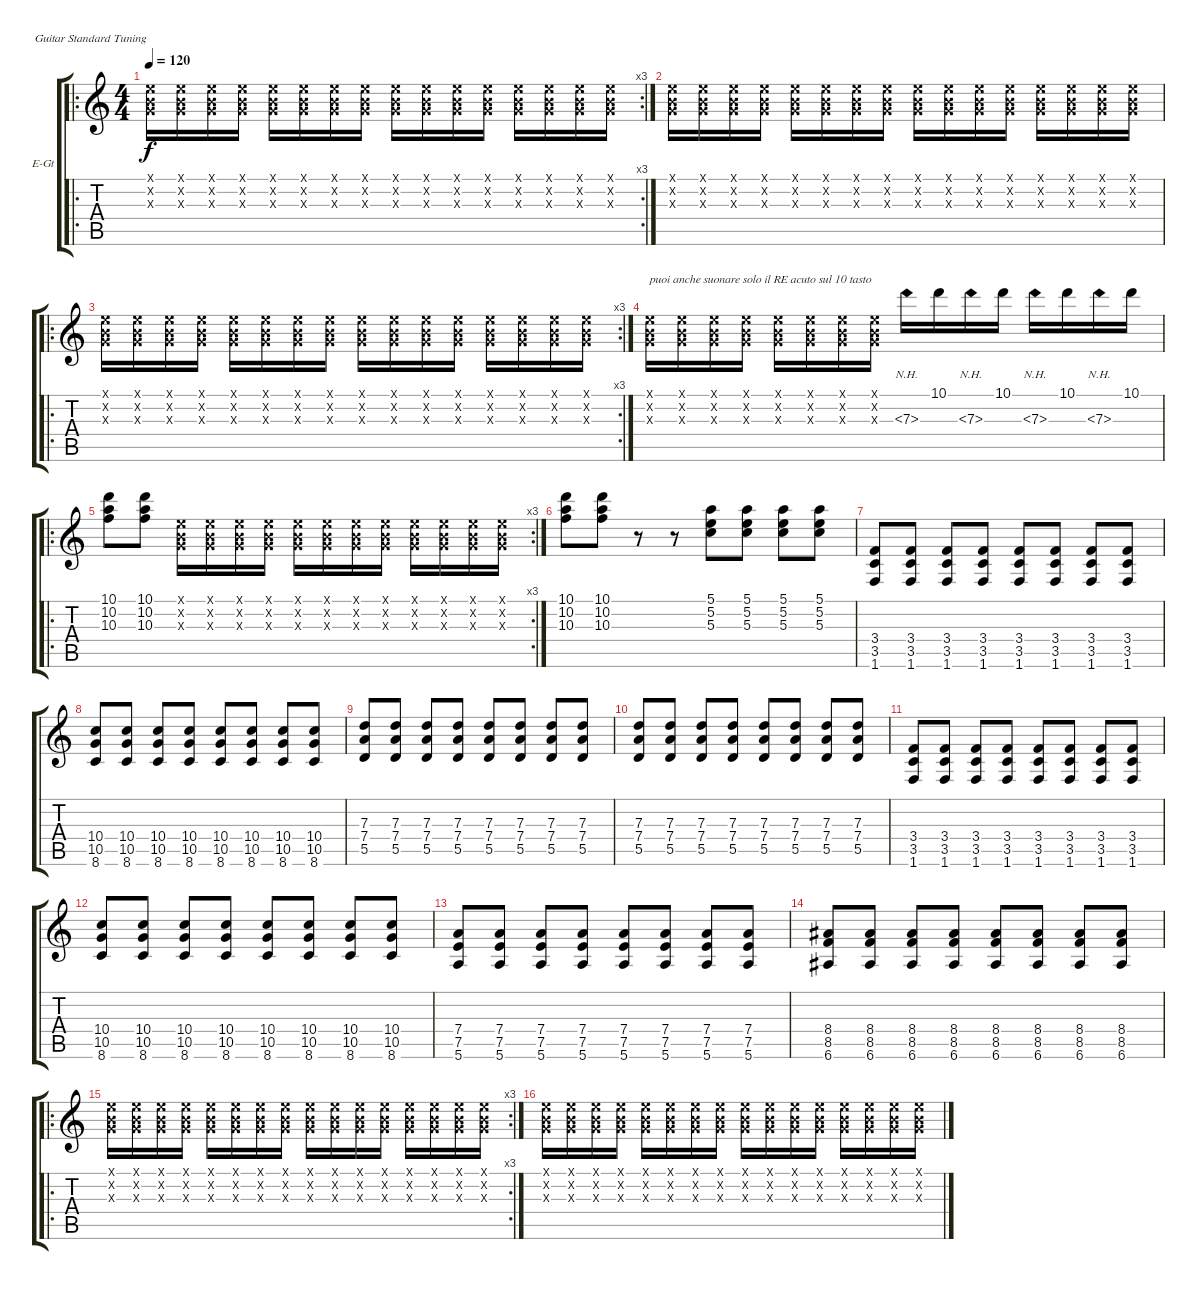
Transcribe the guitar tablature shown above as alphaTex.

\bracketExtendMode groupsimilarinstruments
\firstSystemTrackNameOrientation horizontal
\otherSystemsTrackNameOrientation horizontal
\track ("Track 1" "E-Gt") {instrument electricguitarclean}
\staff {score tabs}
\tuning (E4 B3 G3 D3 A2 E2)
\ro
\rc 3
\ts (4 4)
\tempo 120
\clef g2
\ks c
(0.1{x} 0.2{x} 0.3{x}).16{dy f} (0.1{x} 0.2{x} 0.3{x}).16 (0.1{x} 0.2{x} 0.3{x}).16 (0.1{x} 0.2{x} 0.3{x}).16 (0.1{x} 0.2{x} 0.3{x}).16 (0.1{x} 0.2{x} 0.3{x}).16 (0.1{x} 0.2{x} 0.3{x}).16 (0.1{x} 0.2{x} 0.3{x}).16 (0.1{x} 0.2{x} 0.3{x}).16 (0.1{x} 0.2{x} 0.3{x}).16 (0.1{x} 0.2{x} 0.3{x}).16 (0.1{x} 0.2{x} 0.3{x}).16 (0.1{x} 0.2{x} 0.3{x}).16 (0.1{x} 0.2{x} 0.3{x}).16 (0.1{x} 0.2{x} 0.3{x}).16 (0.1{x} 0.2{x} 0.3{x}).16 |
(0.1{x} 0.2{x} 0.3{x}).16 (0.1{x} 0.2{x} 0.3{x}).16 (0.1{x} 0.2{x} 0.3{x}).16 (0.1{x} 0.2{x} 0.3{x}).16 (0.1{x} 0.2{x} 0.3{x}).16 (0.1{x} 0.2{x} 0.3{x}).16 (0.1{x} 0.2{x} 0.3{x}).16 (0.1{x} 0.2{x} 0.3{x}).16 (0.1{x} 0.2{x} 0.3{x}).16 (0.1{x} 0.2{x} 0.3{x}).16 (0.1{x} 0.2{x} 0.3{x}).16 (0.1{x} 0.2{x} 0.3{x}).16 (0.1{x} 0.2{x} 0.3{x}).16 (0.1{x} 0.2{x} 0.3{x}).16 (0.1{x} 0.2{x} 0.3{x}).16 (0.1{x} 0.2{x} 0.3{x}).16 |
\ro
\rc 3
(0.1{x} 0.2{x} 0.3{x}).16 (0.1{x} 0.2{x} 0.3{x}).16 (0.1{x} 0.2{x} 0.3{x}).16 (0.1{x} 0.2{x} 0.3{x}).16 (0.1{x} 0.2{x} 0.3{x}).16 (0.1{x} 0.2{x} 0.3{x}).16 (0.1{x} 0.2{x} 0.3{x}).16 (0.1{x} 0.2{x} 0.3{x}).16 (0.1{x} 0.2{x} 0.3{x}).16 (0.1{x} 0.2{x} 0.3{x}).16 (0.1{x} 0.2{x} 0.3{x}).16 (0.1{x} 0.2{x} 0.3{x}).16 (0.1{x} 0.2{x} 0.3{x}).16 (0.1{x} 0.2{x} 0.3{x}).16 (0.1{x} 0.2{x} 0.3{x}).16 (0.1{x} 0.2{x} 0.3{x}).16 |
(0.1{x} 0.2{x} 0.3{x}).16{txt "puoi anche suonare solo il RE acuto sul 10 tasto "} (0.1{x} 0.2{x} 0.3{x}).16 (0.1{x} 0.2{x} 0.3{x}).16 (0.1{x} 0.2{x} 0.3{x}).16 (0.1{x} 0.2{x} 0.3{x}).16 (0.1{x} 0.2{x} 0.3{x}).16 (0.1{x} 0.2{x} 0.3{x}).16 (0.1{x} 0.2{x} 0.3{x}).16 7.3{nh}.16 10.1.16 7.3{nh}.16 10.1.16 7.3{nh}.16 10.1.16 7.3{nh}.16 10.1.16 |
\ro
\rc 3
(10.1 10.2 10.3).8 (10.1 10.2 10.3).8 (0.1{x} 0.2{x} 0.3{x}).16 (0.1{x} 0.2{x} 0.3{x}).16 (0.1{x} 0.2{x} 0.3{x}).16 (0.1{x} 0.2{x} 0.3{x}).16 (0.1{x} 0.2{x} 0.3{x}).16 (0.1{x} 0.2{x} 0.3{x}).16 (0.1{x} 0.2{x} 0.3{x}).16 (0.1{x} 0.2{x} 0.3{x}).16 (0.1{x} 0.2{x} 0.3{x}).16 (0.1{x} 0.2{x} 0.3{x}).16 (0.1{x} 0.2{x} 0.3{x}).16 (0.1{x} 0.2{x} 0.3{x}).16 |
(10.1 10.2 10.3).8 (10.1 10.2 10.3).8 r.8 r.8 (5.1 5.2 5.3).8 (5.1 5.2 5.3).8 (5.1 5.2 5.3).8 (5.1 5.2 5.3).8 |
(3.4 3.5 1.6).8 (3.4 3.5 1.6).8 (3.4 3.5 1.6).8 (3.4 3.5 1.6).8 (3.4 3.5 1.6).8 (3.4 3.5 1.6).8 (3.4 3.5 1.6).8 (3.4 3.5 1.6).8 |
(10.4 10.5 8.6).8 (10.4 10.5 8.6).8 (10.4 10.5 8.6).8 (10.4 10.5 8.6).8 (10.4 10.5 8.6).8 (10.4 10.5 8.6).8 (10.4 10.5 8.6).8 (10.4 10.5 8.6).8 |
(7.3 7.4 5.5).8 (7.3 7.4 5.5).8 (7.3 7.4 5.5).8 (7.3 7.4 5.5).8 (7.3 7.4 5.5).8 (7.3 7.4 5.5).8 (7.3 7.4 5.5).8 (7.3 7.4 5.5).8 |
(7.3 7.4 5.5).8 (7.3 7.4 5.5).8 (7.3 7.4 5.5).8 (7.3 7.4 5.5).8 (7.3 7.4 5.5).8 (7.3 7.4 5.5).8 (7.3 7.4 5.5).8 (7.3 7.4 5.5).8 |
(3.4 3.5 1.6).8 (3.4 3.5 1.6).8 (3.4 3.5 1.6).8 (3.4 3.5 1.6).8 (3.4 3.5 1.6).8 (3.4 3.5 1.6).8 (3.4 3.5 1.6).8 (3.4 3.5 1.6).8 |
(10.4 10.5 8.6).8 (10.4 10.5 8.6).8 (10.4 10.5 8.6).8 (10.4 10.5 8.6).8 (10.4 10.5 8.6).8 (10.4 10.5 8.6).8 (10.4 10.5 8.6).8 (10.4 10.5 8.6).8 |
(7.4 7.5 5.6).8 (7.4 7.5 5.6).8 (7.4 7.5 5.6).8 (7.4 7.5 5.6).8 (7.4 7.5 5.6).8 (7.4 7.5 5.6).8 (7.4 7.5 5.6).8 (7.4 7.5 5.6).8 |
(8.4 8.5 6.6).8 (8.4 8.5 6.6).8 (8.4 8.5 6.6).8 (8.4 8.5 6.6).8 (8.4 8.5 6.6).8 (8.4 8.5 6.6).8 (8.4 8.5 6.6).8 (8.4 8.5 6.6).8 |
\ro
\rc 3
(0.1{x} 0.2{x} 0.3{x}).16 (0.1{x} 0.2{x} 0.3{x}).16 (0.1{x} 0.2{x} 0.3{x}).16 (0.1{x} 0.2{x} 0.3{x}).16 (0.1{x} 0.2{x} 0.3{x}).16 (0.1{x} 0.2{x} 0.3{x}).16 (0.1{x} 0.2{x} 0.3{x}).16 (0.1{x} 0.2{x} 0.3{x}).16 (0.1{x} 0.2{x} 0.3{x}).16 (0.1{x} 0.2{x} 0.3{x}).16 (0.1{x} 0.2{x} 0.3{x}).16 (0.1{x} 0.2{x} 0.3{x}).16 (0.1{x} 0.2{x} 0.3{x}).16 (0.1{x} 0.2{x} 0.3{x}).16 (0.1{x} 0.2{x} 0.3{x}).16 (0.1{x} 0.2{x} 0.3{x}).16 |
(0.1{x} 0.2{x} 0.3{x}).16 (0.1{x} 0.2{x} 0.3{x}).16 (0.1{x} 0.2{x} 0.3{x}).16 (0.1{x} 0.2{x} 0.3{x}).16 (0.1{x} 0.2{x} 0.3{x}).16 (0.1{x} 0.2{x} 0.3{x}).16 (0.1{x} 0.2{x} 0.3{x}).16 (0.1{x} 0.2{x} 0.3{x}).16 (0.1{x} 0.2{x} 0.3{x}).16 (0.1{x} 0.2{x} 0.3{x}).16 (0.1{x} 0.2{x} 0.3{x}).16 (0.1{x} 0.2{x} 0.3{x}).16 (0.1{x} 0.2{x} 0.3{x}).16 (0.1{x} 0.2{x} 0.3{x}).16 (0.1{x} 0.2{x} 0.3{x}).16 (0.1{x} 0.2{x} 0.3{x}).16
